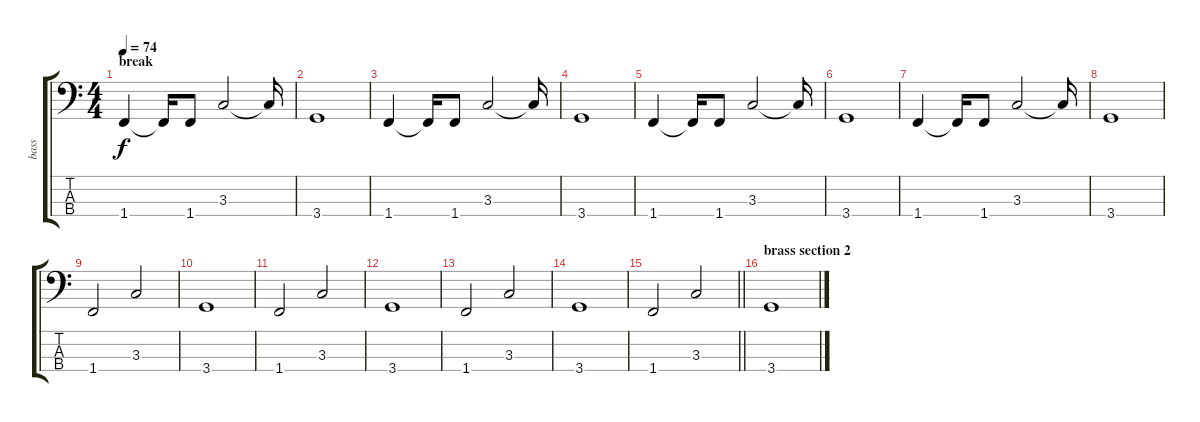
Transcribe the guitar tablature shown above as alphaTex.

\track ("bass" "bass") {instrument acousticbass}
\staff {score tabs}
\tuning (G2 D2 A1 E1) {hide}
\ts (4 4)
\section ("" "break ")
\tempo 74
\clef f4
\ks c
1.4.4{dy f} 1.4{t}.16 1.4.8 3.3.2 3.3{t}.16 |
3.4.1 |
1.4.4 1.4{t}.16 1.4.8 3.3.2 3.3{t}.16 |
3.4.1 |
1.4.4 1.4{t}.16 1.4.8 3.3.2 3.3{t}.16 |
3.4.1 |
1.4.4 1.4{t}.16 1.4.8 3.3.2 3.3{t}.16 |
3.4.1 |
1.4.2 3.3.2 |
3.4.1 |
1.4.2 3.3.2 |
3.4.1 |
1.4.2 3.3.2 |
3.4.1 |
\barLineRight lightlight
1.4.2 3.3.2 |
\section ("" "brass section 2")
3.4.1
